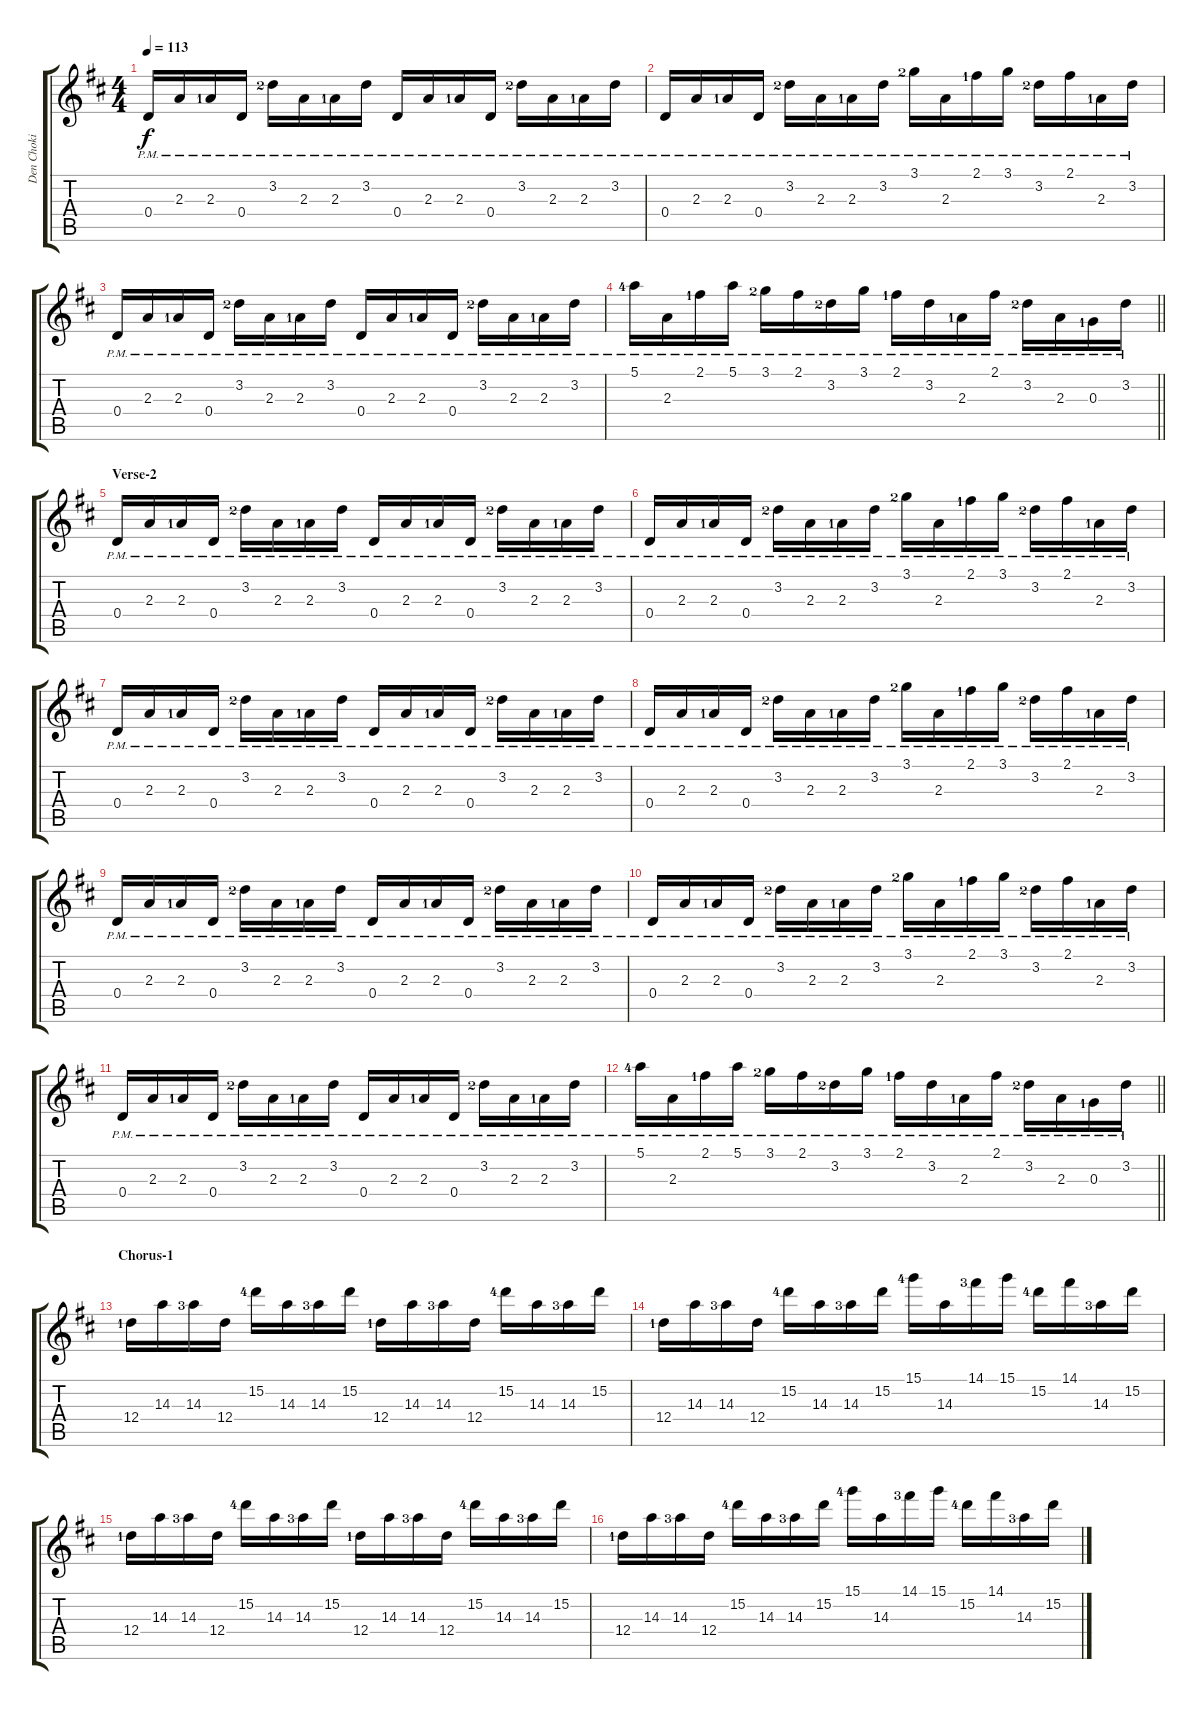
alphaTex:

\track ("Den Choki \"netral\"" "Den Choki ") {instrument distortionguitar bank 81}
\staff {score tabs}
\tuning (E4 B3 G3 D3 A2 E2) {hide}
\ts (4 4)
\tempo 113
\clef g2
\ks d
0.4{pm}.16{dy f} 2.3{pm}.16 2.3{pm lf 2}.16 0.4{pm}.16 3.2{pm lf 3}.16 2.3{pm}.16 2.3{pm lf 2}.16 3.2{pm}.16 0.4{pm}.16 2.3{pm}.16 2.3{pm lf 2}.16 0.4{pm}.16 3.2{pm lf 3}.16 2.3{pm}.16 2.3{pm lf 2}.16 3.2{pm}.16 |
0.4{pm}.16 2.3{pm}.16 2.3{pm lf 2}.16 0.4{pm}.16 3.2{pm lf 3}.16 2.3{pm}.16 2.3{pm lf 2}.16 3.2{pm}.16 3.1{pm lf 3}.16 2.3{pm}.16 2.1{pm lf 2}.16 3.1{pm}.16 3.2{pm lf 3}.16 2.1{pm}.16 2.3{pm lf 2}.16 3.2{pm}.16 |
0.4{pm}.16 2.3{pm}.16 2.3{pm lf 2}.16 0.4{pm}.16 3.2{pm lf 3}.16 2.3{pm}.16 2.3{pm lf 2}.16 3.2{pm}.16 0.4{pm}.16 2.3{pm}.16 2.3{pm lf 2}.16 0.4{pm}.16 3.2{pm lf 3}.16 2.3{pm}.16 2.3{pm lf 2}.16 3.2{pm}.16 |
\barLineRight lightlight
5.1{pm lf 5}.16 2.3{pm}.16 2.1{pm lf 2}.16 5.1{pm}.16 3.1{pm lf 3}.16 2.1{pm}.16 3.2{pm lf 3}.16 3.1{pm}.16 2.1{pm lf 2}.16 3.2{pm}.16 2.3{pm lf 2}.16 2.1{pm}.16 3.2{pm lf 3}.16 2.3{pm}.16 0.3{pm lf 2}.16 3.2{pm}.16 |
\section ("" "Verse-2")
0.4{pm}.16 2.3{pm}.16 2.3{pm lf 2}.16 0.4{pm}.16 3.2{pm lf 3}.16 2.3{pm}.16 2.3{pm lf 2}.16 3.2{pm}.16 0.4{pm}.16 2.3{pm}.16 2.3{pm lf 2}.16 0.4{pm}.16 3.2{pm lf 3}.16 2.3{pm}.16 2.3{pm lf 2}.16 3.2{pm}.16 |
0.4{pm}.16 2.3{pm}.16 2.3{pm lf 2}.16 0.4{pm}.16 3.2{pm lf 3}.16 2.3{pm}.16 2.3{pm lf 2}.16 3.2{pm}.16 3.1{pm lf 3}.16 2.3{pm}.16 2.1{pm lf 2}.16 3.1{pm}.16 3.2{pm lf 3}.16 2.1{pm}.16 2.3{pm lf 2}.16 3.2{pm}.16 |
0.4{pm}.16 2.3{pm}.16 2.3{pm lf 2}.16 0.4{pm}.16 3.2{pm lf 3}.16 2.3{pm}.16 2.3{pm lf 2}.16 3.2{pm}.16 0.4{pm}.16 2.3{pm}.16 2.3{pm lf 2}.16 0.4{pm}.16 3.2{pm lf 3}.16 2.3{pm}.16 2.3{pm lf 2}.16 3.2{pm}.16 |
0.4{pm}.16 2.3{pm}.16 2.3{pm lf 2}.16 0.4{pm}.16 3.2{pm lf 3}.16 2.3{pm}.16 2.3{pm lf 2}.16 3.2{pm}.16 3.1{pm lf 3}.16 2.3{pm}.16 2.1{pm lf 2}.16 3.1{pm}.16 3.2{pm lf 3}.16 2.1{pm}.16 2.3{pm lf 2}.16 3.2{pm}.16 |
0.4{pm}.16 2.3{pm}.16 2.3{pm lf 2}.16 0.4{pm}.16 3.2{pm lf 3}.16 2.3{pm}.16 2.3{pm lf 2}.16 3.2{pm}.16 0.4{pm}.16 2.3{pm}.16 2.3{pm lf 2}.16 0.4{pm}.16 3.2{pm lf 3}.16 2.3{pm}.16 2.3{pm lf 2}.16 3.2{pm}.16 |
0.4{pm}.16 2.3{pm}.16 2.3{pm lf 2}.16 0.4{pm}.16 3.2{pm lf 3}.16 2.3{pm}.16 2.3{pm lf 2}.16 3.2{pm}.16 3.1{pm lf 3}.16 2.3{pm}.16 2.1{pm lf 2}.16 3.1{pm}.16 3.2{pm lf 3}.16 2.1{pm}.16 2.3{pm lf 2}.16 3.2{pm}.16 |
0.4{pm}.16 2.3{pm}.16 2.3{pm lf 2}.16 0.4{pm}.16 3.2{pm lf 3}.16 2.3{pm}.16 2.3{pm lf 2}.16 3.2{pm}.16 0.4{pm}.16 2.3{pm}.16 2.3{pm lf 2}.16 0.4{pm}.16 3.2{pm lf 3}.16 2.3{pm}.16 2.3{pm lf 2}.16 3.2{pm}.16 |
\barLineRight lightlight
5.1{pm lf 5}.16 2.3{pm}.16 2.1{pm lf 2}.16 5.1{pm}.16 3.1{pm lf 3}.16 2.1{pm}.16 3.2{pm lf 3}.16 3.1{pm}.16 2.1{pm lf 2}.16 3.2{pm}.16 2.3{pm lf 2}.16 2.1{pm}.16 3.2{pm lf 3}.16 2.3{pm}.16 0.3{pm lf 2}.16 3.2{pm}.16 |
\section ("" "Chorus-1")
12.4{lf 2}.16 14.3.16 14.3{lf 4}.16 12.4.16 15.2{lf 5}.16 14.3.16 14.3{lf 4}.16 15.2.16 12.4{lf 2}.16 14.3.16 14.3{lf 4}.16 12.4.16 15.2{lf 5}.16 14.3.16 14.3{lf 4}.16 15.2.16 |
12.4{lf 2}.16 14.3.16 14.3{lf 4}.16 12.4.16 15.2{lf 5}.16 14.3.16 14.3{lf 4}.16 15.2.16 15.1{lf 5}.16 14.3.16 14.1{lf 4}.16 15.1.16 15.2{lf 5}.16 14.1.16 14.3{lf 4}.16 15.2.16 |
12.4{lf 2}.16 14.3.16 14.3{lf 4}.16 12.4.16 15.2{lf 5}.16 14.3.16 14.3{lf 4}.16 15.2.16 12.4{lf 2}.16 14.3.16 14.3{lf 4}.16 12.4.16 15.2{lf 5}.16 14.3.16 14.3{lf 4}.16 15.2.16 |
12.4{lf 2}.16 14.3.16 14.3{lf 4}.16 12.4.16 15.2{lf 5}.16 14.3.16 14.3{lf 4}.16 15.2.16 15.1{lf 5}.16 14.3.16 14.1{lf 4}.16 15.1.16 15.2{lf 5}.16 14.1.16 14.3{lf 4}.16 15.2.16
